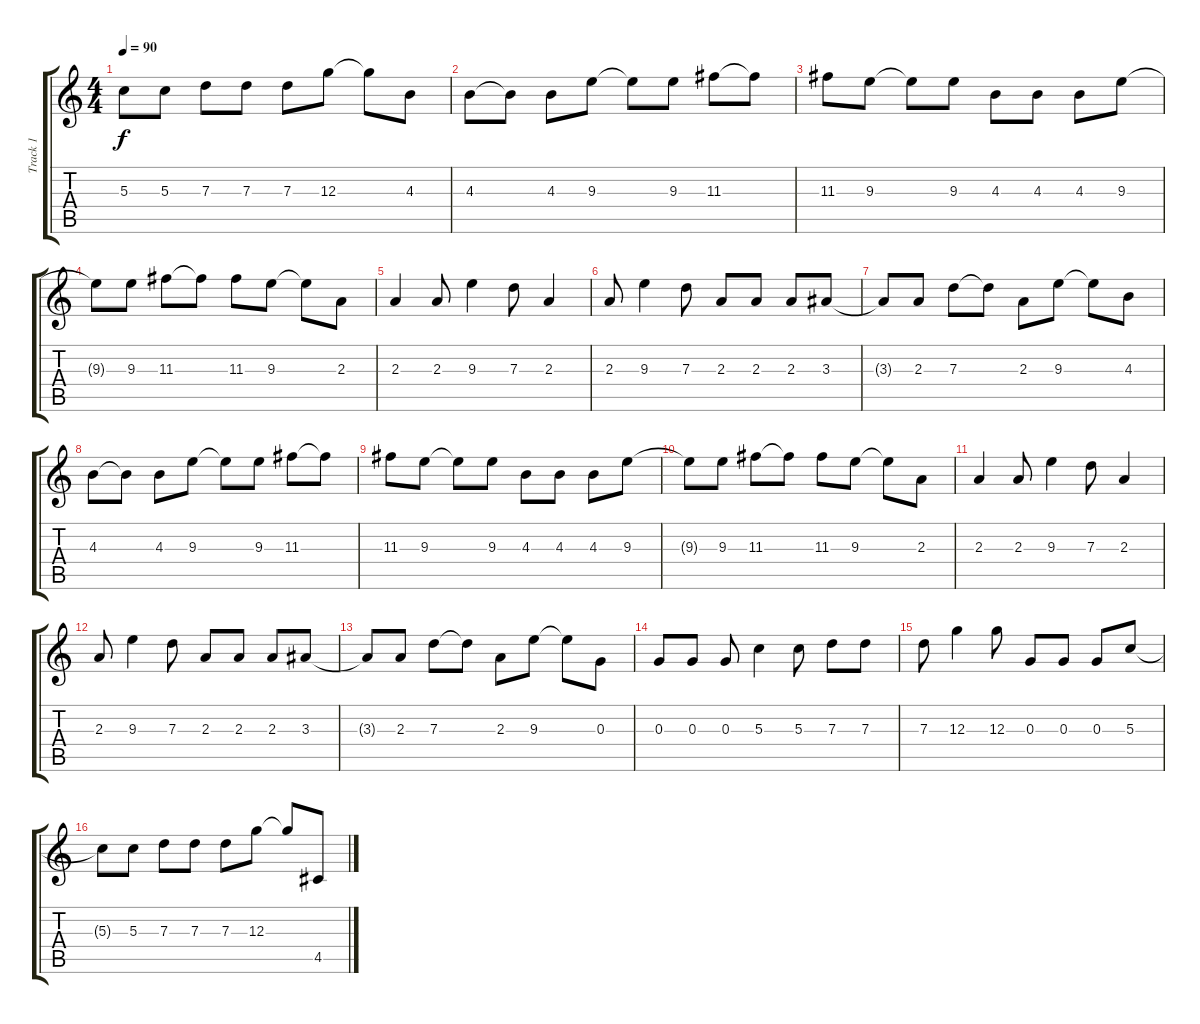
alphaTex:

\track ("Track 1" "Track 1") {instrument electricguitarclean}
\staff {score tabs}
\tuning (E4 B3 G3 D3 A2 E2) {hide}
\ts (4 4)
\tempo 90
\clef g2
\ks c
5.3{t}.8{dy f} 5.3.8 7.3.8 7.3.8 7.3.8 12.3.8 12.3{t}.8 4.3.8 |
4.3.8 4.3{t}.8 4.3.8 9.3.8 9.3{t}.8 9.3.8 11.3.8 11.3{t}.8 |
11.3.8 9.3.8 9.3{t}.8 9.3.8 4.3.8 4.3.8 4.3.8 9.3.8 |
9.3{t}.8 9.3.8 11.3.8 11.3{t}.8 11.3.8 9.3.8 9.3{t}.8 2.3.8 |
2.3.4 2.3.8 9.3.4 7.3.8 2.3.4 |
2.3.8 9.3.4 7.3.8 2.3.8 2.3.8 2.3.8 3.3.8 |
3.3{t}.8 2.3.8 7.3.8 7.3{t}.8 2.3.8 9.3.8 9.3{t}.8 4.3.8 |
4.3.8 4.3{t}.8 4.3.8 9.3.8 9.3{t}.8 9.3.8 11.3.8 11.3{t}.8 |
11.3.8 9.3.8 9.3{t}.8 9.3.8 4.3.8 4.3.8 4.3.8 9.3.8 |
9.3{t}.8 9.3.8 11.3.8 11.3{t}.8 11.3.8 9.3.8 9.3{t}.8 2.3.8 |
2.3.4 2.3.8 9.3.4 7.3.8 2.3.4 |
2.3.8 9.3.4 7.3.8 2.3.8 2.3.8 2.3.8 3.3.8 |
3.3{t}.8 2.3.8 7.3.8 7.3{t}.8 2.3.8 9.3.8 9.3{t}.8 0.3.8 |
0.3.8 0.3.8 0.3.8 5.3.4 5.3.8 7.3.8 7.3.8 |
7.3.8 12.3.4 12.3.8 0.3.8 0.3.8 0.3.8 5.3.8 |
5.3{t}.8 5.3.8 7.3.8 7.3.8 7.3.8 12.3.8 12.3{t}.8 4.5.8
